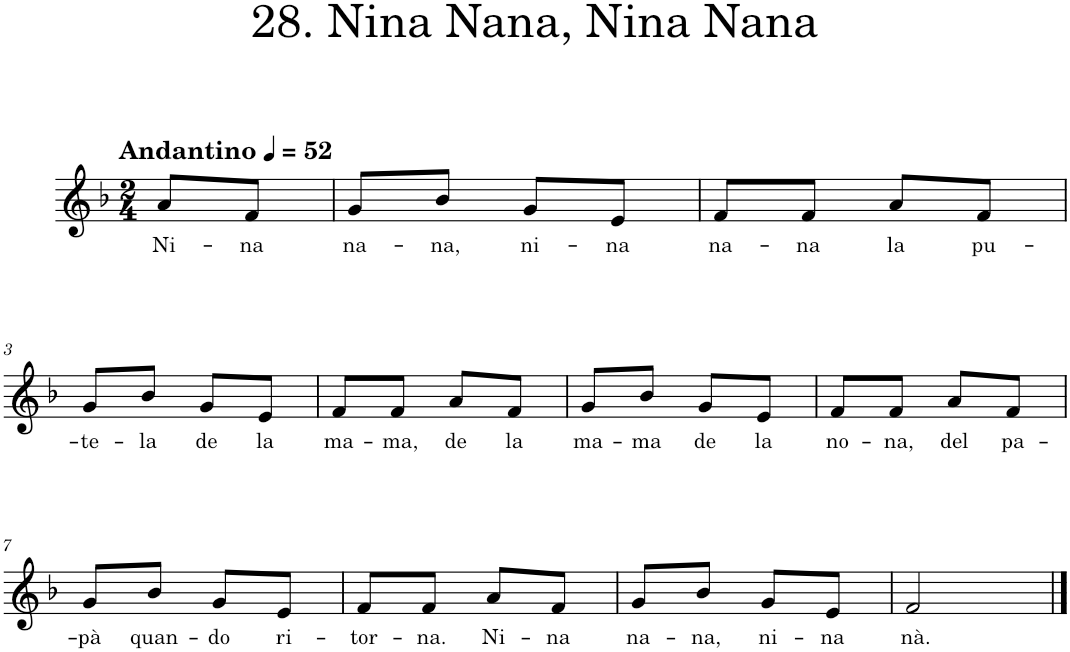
**kern	**text
*part1	*part1
*staff1	*staff1
*I"Voice	*
*I'Vo.	*
*clefG2	*
*k[b-]	*
*M2/4	*
*MM52	*
=	=
!LO:TX:a:B:t=Andantino	!
!	!LO:LY:b
8a/L	Ni-
!	!LO:LY:b
8f/J	-na
=1	=1
!	!LO:LY:b
8g/L	na-
!	!LO:LY:b
8b-/J	-na,
!	!LO:LY:b
8g/L	ni-
!	!LO:LY:b
8e/J	-na
=2	=2
!	!LO:LY:b
8f/L	na-
!	!LO:LY:b
8f/J	-na
!	!LO:LY:b
8a/L	la
!	!LO:LY:b
8f/J	pu-
!!LO:LB:g=z
=3	=3
!	!LO:LY:b
8g/L	-te-
!	!LO:LY:b
8b-/J	-la
!	!LO:LY:b
8g/L	de
!	!LO:LY:b
8e/J	la
=4	=4
!	!LO:LY:b
8f/L	ma-
!	!LO:LY:b
8f/J	-ma,
!	!LO:LY:b
8a/L	de
!	!LO:LY:b
8f/J	la
=5	=5
!	!LO:LY:b
8g/L	ma-
!	!LO:LY:b
8b-/J	-ma
!	!LO:LY:b
8g/L	de
!	!LO:LY:b
8e/J	la
=6	=6
!	!LO:LY:b
8f/L	no-
!	!LO:LY:b
8f/J	-na,
!	!LO:LY:b
8a/L	del
!	!LO:LY:b
8f/J	pa-
!!LO:LB:g=z
=7	=7
!	!LO:LY:b
8g/L	-pà
!	!LO:LY:b
8b-/J	quan-
!	!LO:LY:b
8g/L	-do
!	!LO:LY:b
8e/J	ri-
=8	=8
!	!LO:LY:b
8f/L	-tor-
!	!LO:LY:b
8f/J	-na.
!	!LO:LY:b
8a/L	Ni-
!	!LO:LY:b
8f/J	-na
=9	=9
!	!LO:LY:b
8g/L	na-
!	!LO:LY:b
8b-/J	-na,
!	!LO:LY:b
8g/L	ni-
!	!LO:LY:b
8e/J	-na
=10	=10
!	!LO:LY:b
2f/	nà.
==	==
*-	*-
